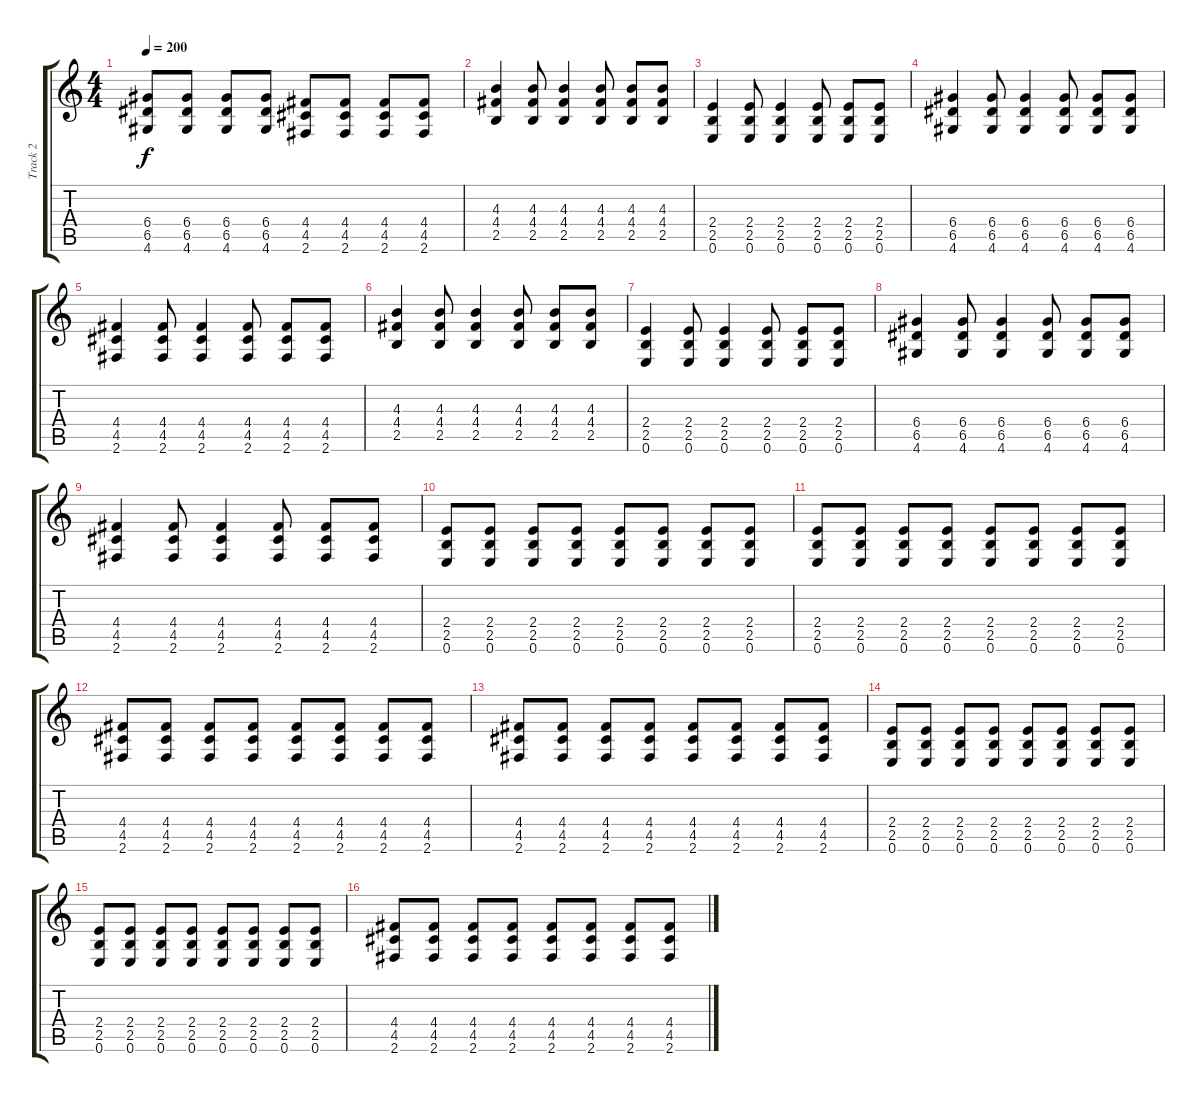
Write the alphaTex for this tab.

\track ("Track 2" "Track 2") {instrument distortionguitar}
\staff {score tabs}
\tuning (E4 B3 G3 D3 A2 E2) {hide}
\ts (4 4)
\tempo 200
\clef g2
\ks c
(6.4 6.5 4.6).8{dy f} (6.4 6.5 4.6).8 (6.4 6.5 4.6).8 (6.4 6.5 4.6).8 (4.4 4.5 2.6).8 (4.4 4.5 2.6).8 (4.4 4.5 2.6).8 (4.4 4.5 2.6).8 |
(4.3 4.4 2.5).4 (4.3 4.4 2.5).8 (4.3 4.4 2.5).4 (4.3 4.4 2.5).8 (4.3 4.4 2.5).8 (4.3 4.4 2.5).8 |
(2.4 2.5 0.6).4 (2.4 2.5 0.6).8 (2.4 2.5 0.6).4 (2.4 2.5 0.6).8 (2.4 2.5 0.6).8 (2.4 2.5 0.6).8 |
(6.4 6.5 4.6).4 (6.4 6.5 4.6).8 (6.4 6.5 4.6).4 (6.4 6.5 4.6).8 (6.4 6.5 4.6).8 (6.4 6.5 4.6).8 |
(4.4 4.5 2.6).4 (4.4 4.5 2.6).8 (4.4 4.5 2.6).4 (4.4 4.5 2.6).8 (4.4 4.5 2.6).8 (4.4 4.5 2.6).8 |
(4.3 4.4 2.5).4 (4.3 4.4 2.5).8 (4.3 4.4 2.5).4 (4.3 4.4 2.5).8 (4.3 4.4 2.5).8 (4.3 4.4 2.5).8 |
(2.4 2.5 0.6).4 (2.4 2.5 0.6).8 (2.4 2.5 0.6).4 (2.4 2.5 0.6).8 (2.4 2.5 0.6).8 (2.4 2.5 0.6).8 |
(6.4 6.5 4.6).4 (6.4 6.5 4.6).8 (6.4 6.5 4.6).4 (6.4 6.5 4.6).8 (6.4 6.5 4.6).8 (6.4 6.5 4.6).8 |
(4.4 4.5 2.6).4 (4.4 4.5 2.6).8 (4.4 4.5 2.6).4 (4.4 4.5 2.6).8 (4.4 4.5 2.6).8 (4.4 4.5 2.6).8 |
(2.4 2.5 0.6).8 (2.4 2.5 0.6).8 (2.4 2.5 0.6).8 (2.4 2.5 0.6).8 (2.4 2.5 0.6).8 (2.4 2.5 0.6).8 (2.4 2.5 0.6).8 (2.4 2.5 0.6).8 |
(2.4 2.5 0.6).8 (2.4 2.5 0.6).8 (2.4 2.5 0.6).8 (2.4 2.5 0.6).8 (2.4 2.5 0.6).8 (2.4 2.5 0.6).8 (2.4 2.5 0.6).8 (2.4 2.5 0.6).8 |
(4.4 4.5 2.6).8 (4.4 4.5 2.6).8 (4.4 4.5 2.6).8 (4.4 4.5 2.6).8 (4.4 4.5 2.6).8 (4.4 4.5 2.6).8 (4.4 4.5 2.6).8 (4.4 4.5 2.6).8 |
(4.4 4.5 2.6).8 (4.4 4.5 2.6).8 (4.4 4.5 2.6).8 (4.4 4.5 2.6).8 (4.4 4.5 2.6).8 (4.4 4.5 2.6).8 (4.4 4.5 2.6).8 (4.4 4.5 2.6).8 |
(2.4 2.5 0.6).8 (2.4 2.5 0.6).8 (2.4 2.5 0.6).8 (2.4 2.5 0.6).8 (2.4 2.5 0.6).8 (2.4 2.5 0.6).8 (2.4 2.5 0.6).8 (2.4 2.5 0.6).8 |
(2.4 2.5 0.6).8 (2.4 2.5 0.6).8 (2.4 2.5 0.6).8 (2.4 2.5 0.6).8 (2.4 2.5 0.6).8 (2.4 2.5 0.6).8 (2.4 2.5 0.6).8 (2.4 2.5 0.6).8 |
(4.4 4.5 2.6).8 (4.4 4.5 2.6).8 (4.4 4.5 2.6).8 (4.4 4.5 2.6).8 (4.4 4.5 2.6).8 (4.4 4.5 2.6).8 (4.4 4.5 2.6).8 (4.4 4.5 2.6).8
